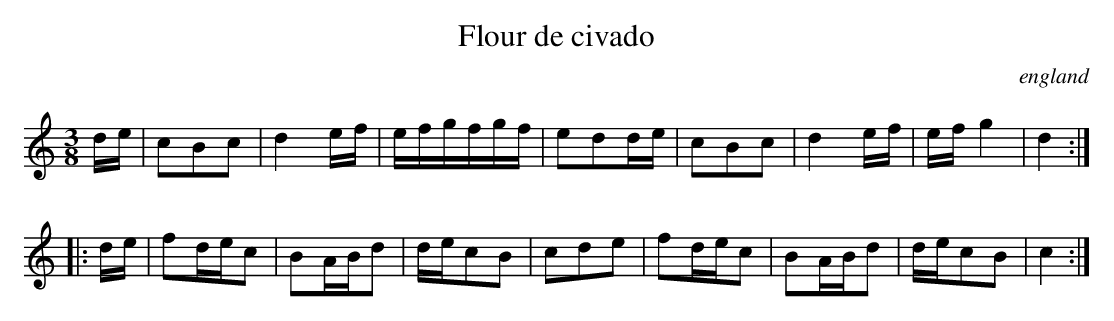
X:1
T:Flour de civado
O:england
M:3/8
L:1/16
K:C
de|c2B2c2|d4ef|efgfgf|e2d2de|\
c2B2c2|d4ef|efg4|d4:|
|:de|f2dec2|B2ABd2|dec2B2|c2d2e2|\
f2dec2|B2ABd2|dec2B2|c4:|
